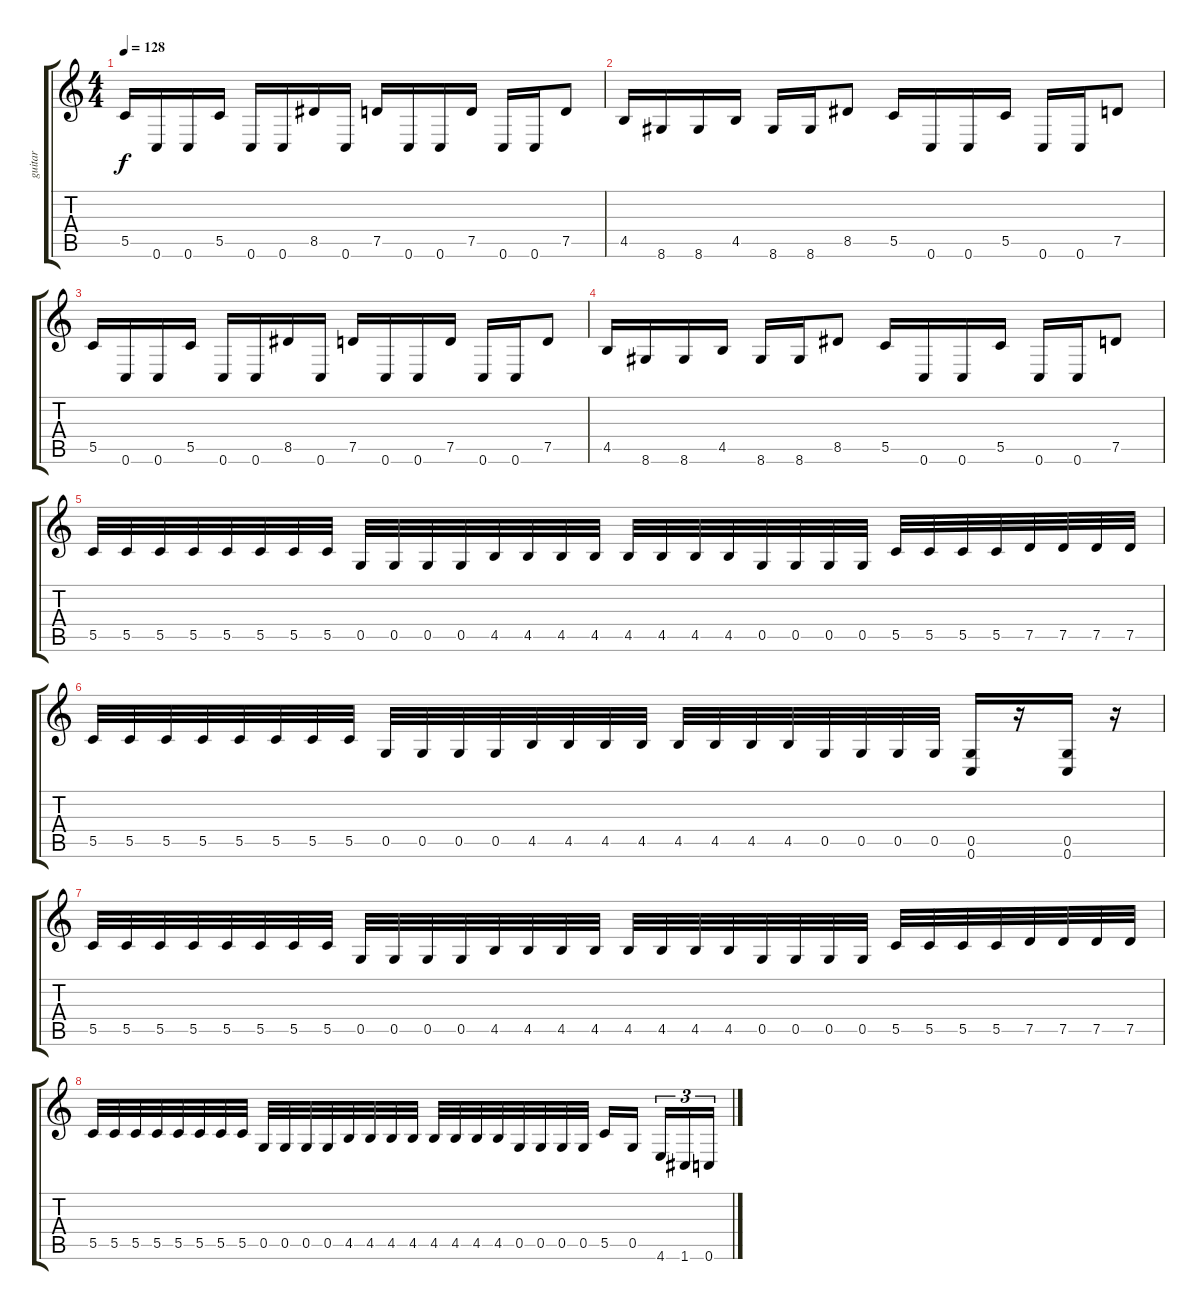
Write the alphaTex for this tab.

\track ("guitar" "guitar") {instrument distortionguitar}
\staff {score tabs}
\tuning (D4 A3 F3 C3 G2 C2) {hide}
\ts (4 4)
\tempo 128
\clef g2
\ks c
5.5.16{dy f} 0.6.16 0.6.16 5.5.16 0.6.16 0.6.16 8.5.16 0.6.16 7.5.16 0.6.16 0.6.16 7.5.16 0.6.16 0.6.16 7.5.8 |
4.5.16 8.6.16 8.6.16 4.5.16 8.6.16 8.6.16 8.5.8 5.5.16 0.6.16 0.6.16 5.5.16 0.6.16 0.6.16 7.5.8 |
5.5.16 0.6.16 0.6.16 5.5.16 0.6.16 0.6.16 8.5.16 0.6.16 7.5.16 0.6.16 0.6.16 7.5.16 0.6.16 0.6.16 7.5.8 |
4.5.16 8.6.16 8.6.16 4.5.16 8.6.16 8.6.16 8.5.8 5.5.16 0.6.16 0.6.16 5.5.16 0.6.16 0.6.16 7.5.8 |
5.5.32 5.5.32 5.5.32 5.5.32 5.5.32 5.5.32 5.5.32 5.5.32 0.5.32 0.5.32 0.5.32 0.5.32 4.5.32 4.5.32 4.5.32 4.5.32 4.5.32 4.5.32 4.5.32 4.5.32 0.5.32 0.5.32 0.5.32 0.5.32 5.5.32 5.5.32 5.5.32 5.5.32 7.5.32 7.5.32 7.5.32 7.5.32 |
5.5.32 5.5.32 5.5.32 5.5.32 5.5.32 5.5.32 5.5.32 5.5.32 0.5.32 0.5.32 0.5.32 0.5.32 4.5.32 4.5.32 4.5.32 4.5.32 4.5.32 4.5.32 4.5.32 4.5.32 0.5.32 0.5.32 0.5.32 0.5.32 (0.5 0.6).16 r.16 (0.5 0.6).16 r.16 |
5.5.32 5.5.32 5.5.32 5.5.32 5.5.32 5.5.32 5.5.32 5.5.32 0.5.32 0.5.32 0.5.32 0.5.32 4.5.32 4.5.32 4.5.32 4.5.32 4.5.32 4.5.32 4.5.32 4.5.32 0.5.32 0.5.32 0.5.32 0.5.32 5.5.32 5.5.32 5.5.32 5.5.32 7.5.32 7.5.32 7.5.32 7.5.32 |
5.5.32 5.5.32 5.5.32 5.5.32 5.5.32 5.5.32 5.5.32 5.5.32 0.5.32 0.5.32 0.5.32 0.5.32 4.5.32 4.5.32 4.5.32 4.5.32 4.5.32 4.5.32 4.5.32 4.5.32 0.5.32 0.5.32 0.5.32 0.5.32 5.5.16 0.5.16 4.6.16{tu (3 2)} 1.6.16{tu (3 2)} 0.6.16{tu (3 2)}
